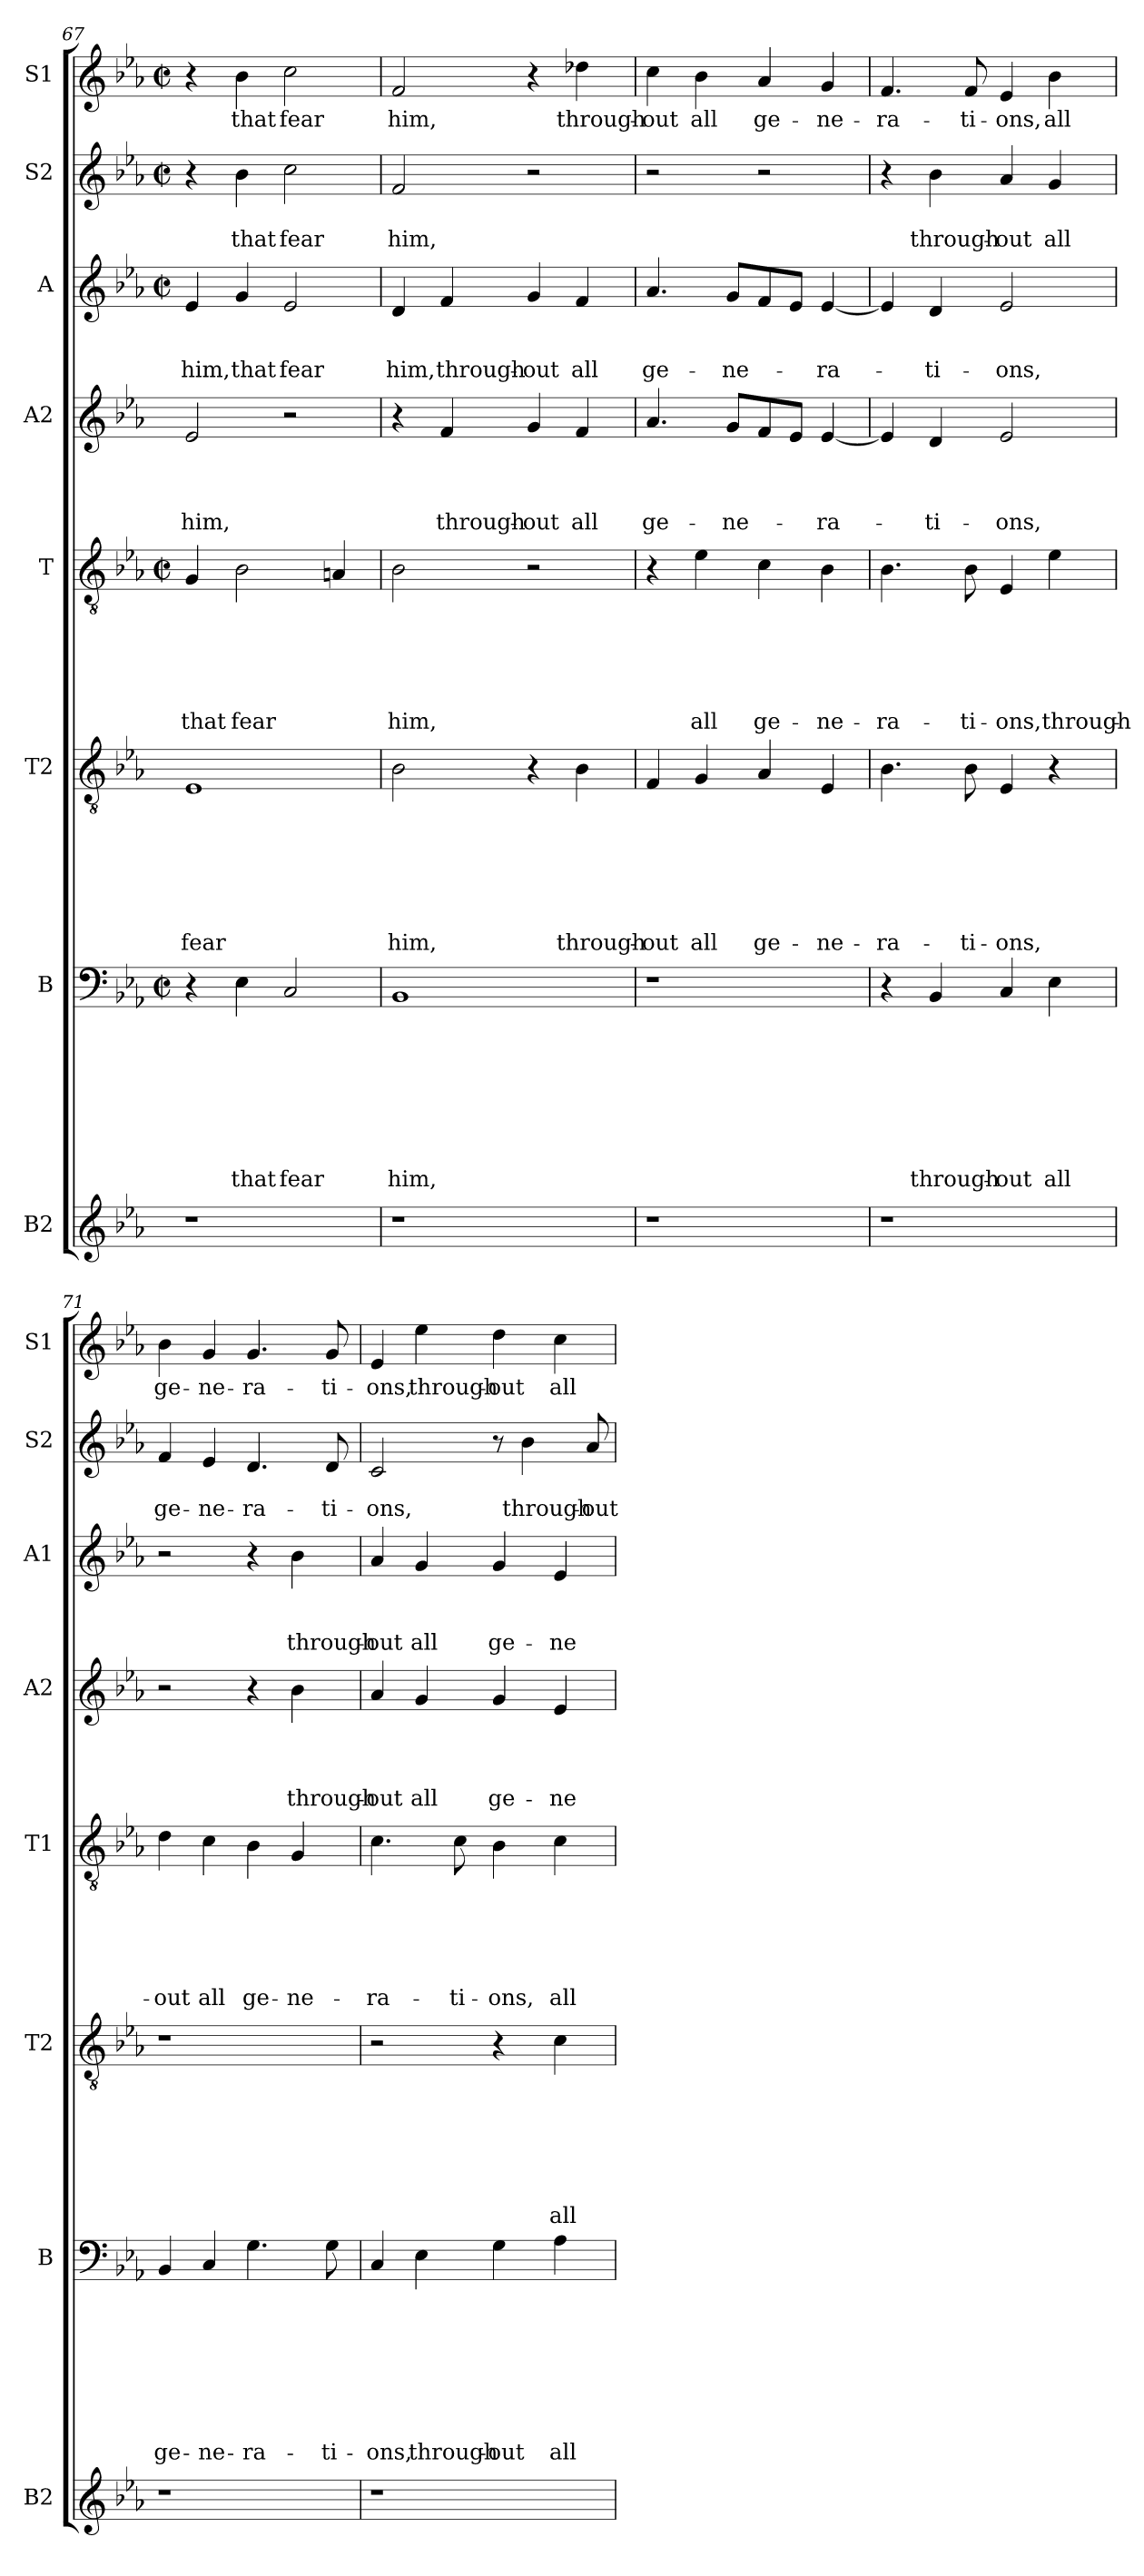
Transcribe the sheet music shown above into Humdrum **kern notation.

**kern	**kern	**text	**text	**text	**text	**text	**text	**text	**text	**kern	**text	**text	**text	**text	**text	**text	**text	**kern	**text	**text	**text	**text	**text	**text	**kern	**text	**text	**text	**text	**kern	**text	**text	**text	**kern	**text	**text	**kern	**text
*part8	*part7	*part7	*part7	*part7	*part7	*part7	*part7	*part7	*part7	*part6	*part6	*part6	*part6	*part6	*part6	*part6	*part6	*part5	*part5	*part5	*part5	*part5	*part5	*part5	*part4	*part4	*part4	*part4	*part4	*part3	*part3	*part3	*part3	*part2	*part2	*part2	*part1	*part1
*staff8	*staff7	*staff7	*staff7	*staff7	*staff7	*staff7	*staff7	*staff7	*staff7	*staff6	*staff6	*staff6	*staff6	*staff6	*staff6	*staff6	*staff6	*staff5	*staff5	*staff5	*staff5	*staff5	*staff5	*staff5	*staff4	*staff4	*staff4	*staff4	*staff4	*staff3	*staff3	*staff3	*staff3	*staff2	*staff2	*staff2	*staff1	*staff1
*I"B2	*I"B	*	*	*	*	*	*	*	*	*I"T2	*	*	*	*	*	*	*	*I"T	*	*	*	*	*	*	*I"A2	*	*	*	*	*I"A	*	*	*	*I"S2	*	*	*I"S1	*
*I'B2	*I'B	*	*	*	*	*	*	*	*	*I'T2	*	*	*	*	*	*	*	*I'T1	*	*	*	*	*	*	*I'A2	*	*	*	*	*I'A1	*	*	*	*I'S2	*	*	*I'S1	*
*clefG2	*clefF4	*	*	*	*	*	*	*	*	*clefGv2	*	*	*	*	*	*	*	*clefGv2	*	*	*	*	*	*	*clefG2	*	*	*	*	*clefG2	*	*	*	*clefG2	*	*	*clefG2	*
*k[b-e-a-]	*k[b-e-a-]	*	*	*	*	*	*	*	*	*k[b-e-a-]	*	*	*	*	*	*	*	*k[b-e-a-]	*	*	*	*	*	*	*k[b-e-a-]	*	*	*	*	*k[b-e-a-]	*	*	*	*k[b-e-a-]	*	*	*k[b-e-a-]	*
*E-:	*E-:	*	*	*	*	*	*	*	*	*E-:	*	*	*	*	*	*	*	*E-:	*	*	*	*	*	*	*E-:	*	*	*	*	*E-:	*	*	*	*E-:	*	*	*E-:	*
*	*M2/2	*	*	*	*	*	*	*	*	*	*	*	*	*	*	*	*	*M2/2	*	*	*	*	*	*	*	*	*	*	*	*M2/2	*	*	*	*M2/2	*	*	*M2/2	*
*	*met(c|)	*	*	*	*	*	*	*	*	*	*	*	*	*	*	*	*	*met(c|)	*	*	*	*	*	*	*	*	*	*	*	*met(c|)	*	*	*	*met(c|)	*	*	*met(c|)	*
=67	=67	=67	=67	=67	=67	=67	=67	=67	=67	=67	=67	=67	=67	=67	=67	=67	=67	=67	=67	=67	=67	=67	=67	=67	=67	=67	=67	=67	=67	=67	=67	=67	=67	=67	=67	=67	=67	=67
!	!	!	!	!	!	!	!	!	!	!	!	!	!	!	!	!	!LO:LY:b	!	!	!	!	!	!	!LO:LY:b	!	!	!	!	!LO:LY:b	!	!	!	!LO:LY:b	!	!	!	!	!
1r	4r	.	.	.	.	.	.	.	.	1E-	.	.	.	.	.	.	fear	4G/	.	.	.	.	.	that	2e-/	.	.	.	him,	4e-/	.	.	him,	4r	.	.	4r	.
!	!	!	!	!	!	!	!	!	!LO:LY:b	!	!	!	!	!	!	!	!	!	!	!	!	!	!	!LO:LY:b	!	!	!	!	!	!	!	!	!LO:LY:b	!	!	!LO:LY:b	!	!LO:LY:b
.	4E-\	.	.	.	.	.	.	.	that	.	.	.	.	.	.	.	.	2B-\	.	.	.	.	.	fear	.	.	.	.	.	4g/	.	.	that	4b-\	.	that	4b-\	that
!	!	!	!	!	!	!	!	!	!LO:LY:b	!	!	!	!	!	!	!	!	!	!	!	!	!	!	!	!	!	!	!	!	!	!	!	!LO:LY:b	!	!	!LO:LY:b	!	!LO:LY:b
.	2C/	.	.	.	.	.	.	.	fear	.	.	.	.	.	.	.	.	.	.	.	.	.	.	.	2r	.	.	.	.	2e-/	.	.	fear	2cc\	.	fear	2cc\	fear
.	.	.	.	.	.	.	.	.	.	.	.	.	.	.	.	.	.	4An/	.	.	.	.	.	.	.	.	.	.	.	.	.	.	.	.	.	.	.	.
=68	=68	=68	=68	=68	=68	=68	=68	=68	=68	=68	=68	=68	=68	=68	=68	=68	=68	=68	=68	=68	=68	=68	=68	=68	=68	=68	=68	=68	=68	=68	=68	=68	=68	=68	=68	=68	=68	=68
!	!	!	!	!	!	!	!	!	!LO:LY:b	!	!	!	!	!	!	!	!LO:LY:b	!	!	!	!	!	!	!LO:LY:b	!	!	!	!	!	!	!	!	!LO:LY:b	!	!	!LO:LY:b	!	!LO:LY:b
1r	1BB-	.	.	.	.	.	.	.	him,	2B-\	.	.	.	.	.	.	him,	2B-\	.	.	.	.	.	him,	4r	.	.	.	.	4d/	.	.	him,	2f/	.	him,	2f/	him,
!	!	!	!	!	!	!	!	!	!	!	!	!	!	!	!	!	!	!	!	!	!	!	!	!	!	!	!	!	!LO:LY:b	!	!	!	!LO:LY:b	!	!	!	!	!
.	.	.	.	.	.	.	.	.	.	.	.	.	.	.	.	.	.	.	.	.	.	.	.	.	4f/	.	.	.	through-	4f/	.	.	through-	.	.	.	.	.
!	!	!	!	!	!	!	!	!	!	!	!	!	!	!	!	!	!	!	!	!	!	!	!	!	!	!	!	!	!LO:LY:b:rj	!	!	!	!LO:LY:b:rj	!	!	!	!	!
.	.	.	.	.	.	.	.	.	.	4r	.	.	.	.	.	.	.	2r	.	.	.	.	.	.	4g/	.	.	.	-out	4g/	.	.	-out	2r	.	.	4r	.
!	!	!	!	!	!	!	!	!	!	!	!	!	!	!	!	!	!LO:LY:b	!	!	!	!	!	!	!	!	!	!	!	!LO:LY:b	!	!	!	!LO:LY:b	!	!	!	!	!LO:LY:b
.	.	.	.	.	.	.	.	.	.	4B-\	.	.	.	.	.	.	through-	.	.	.	.	.	.	.	4f/	.	.	.	all	4f/	.	.	all	.	.	.	4dd-X\	through-
=69	=69	=69	=69	=69	=69	=69	=69	=69	=69	=69	=69	=69	=69	=69	=69	=69	=69	=69	=69	=69	=69	=69	=69	=69	=69	=69	=69	=69	=69	=69	=69	=69	=69	=69	=69	=69	=69	=69
!	!	!	!	!	!	!	!	!	!	!	!	!	!	!	!	!	!LO:LY:b	!	!	!	!	!	!	!	!	!	!	!	!LO:LY:b	!	!	!	!LO:LY:b	!	!	!	!	!LO:LY:b
1r	1r	.	.	.	.	.	.	.	.	4F/	.	.	.	.	.	.	-out	4r	.	.	.	.	.	.	4.a-/	.	.	.	ge-	4.a-/	.	.	ge-	2r	.	.	4cc\	-out
!	!	!	!	!	!	!	!	!	!	!	!	!	!	!	!	!	!LO:LY:b	!	!	!	!	!	!	!LO:LY:b	!	!	!	!	!	!	!	!	!	!	!	!	!	!LO:LY:b
.	.	.	.	.	.	.	.	.	.	4G/	.	.	.	.	.	.	all	4e-\	.	.	.	.	.	all	.	.	.	.	.	.	.	.	.	.	.	.	4b-\	all
!	!	!	!	!	!	!	!	!	!	!	!	!	!	!	!	!	!	!	!	!	!	!	!	!	!	!	!	!	!LO:LY:b	!	!	!	!LO:LY:b	!	!	!	!	!
.	.	.	.	.	.	.	.	.	.	.	.	.	.	.	.	.	.	.	.	.	.	.	.	.	8g/L	.	.	.	-ne-	8g/L	.	.	-ne-	.	.	.	.	.
!	!	!	!	!	!	!	!	!	!	!	!	!	!	!	!	!	!LO:LY:b	!	!	!	!	!	!	!LO:LY:b	!	!	!	!	!	!	!	!	!	!	!	!	!	!LO:LY:b
.	.	.	.	.	.	.	.	.	.	4A-/	.	.	.	.	.	.	ge-	4c\	.	.	.	.	.	ge-	8f/	.	.	.	.	8f/	.	.	.	2r	.	.	4a-/	ge-
.	.	.	.	.	.	.	.	.	.	.	.	.	.	.	.	.	.	.	.	.	.	.	.	.	8e-/J	.	.	.	.	8e-/J	.	.	.	.	.	.	.	.
!	!	!	!	!	!	!	!	!	!	!	!	!	!	!	!	!	!LO:LY:b	!	!	!	!	!	!	!LO:LY:b	!	!	!	!	!LO:LY:b	!	!	!	!LO:LY:b	!	!	!	!	!LO:LY:b
.	.	.	.	.	.	.	.	.	.	4E-/	.	.	.	.	.	.	-ne-	4B-\	.	.	.	.	.	-ne-	[<4e-/	.	.	.	-ra-	[<4e-/	.	.	-ra-	.	.	.	4g/	-ne-
!!LO:PB:g=z
=70	=70	=70	=70	=70	=70	=70	=70	=70	=70	=70	=70	=70	=70	=70	=70	=70	=70	=70	=70	=70	=70	=70	=70	=70	=70	=70	=70	=70	=70	=70	=70	=70	=70	=70	=70	=70	=70	=70
!	!	!	!	!	!	!	!	!	!	!	!	!	!	!	!	!	!LO:LY:b	!	!	!	!	!	!	!LO:LY:b	!	!	!	!	!	!	!	!	!	!	!	!	!	!LO:LY:b
1r	4r	.	.	.	.	.	.	.	.	4.B-\	.	.	.	.	.	.	-ra-	4.B-\	.	.	.	.	.	-ra-	4e-/]	.	.	.	.	4e-/]	.	.	.	4r	.	.	4.f/	-ra-
!	!	!	!	!	!	!	!	!	!LO:LY:b	!	!	!	!	!	!	!	!	!	!	!	!	!	!	!	!	!	!	!	!LO:LY:b	!	!	!	!LO:LY:b	!	!	!LO:LY:b	!	!
.	4BB-/	.	.	.	.	.	.	.	through-	.	.	.	.	.	.	.	.	.	.	.	.	.	.	.	4d/	.	.	.	-ti-	4d/	.	.	-ti-	4b-\	.	through-	.	.
!	!	!	!	!	!	!	!	!	!	!	!	!	!	!	!	!	!LO:LY:b	!	!	!	!	!	!	!LO:LY:b	!	!	!	!	!	!	!	!	!	!	!	!	!	!LO:LY:b
.	.	.	.	.	.	.	.	.	.	8B-\	.	.	.	.	.	.	-ti-	8B-\	.	.	.	.	.	-ti-	.	.	.	.	.	.	.	.	.	.	.	.	8f/	-ti-
!	!	!	!	!	!	!	!	!	!LO:LY:b:rj	!	!	!	!	!	!	!	!LO:LY:b	!	!	!	!	!	!	!LO:LY:b	!	!	!	!	!LO:LY:b	!	!	!	!LO:LY:b	!	!	!LO:LY:b:rj	!	!LO:LY:b
.	4C/	.	.	.	.	.	.	.	-out	4E-/	.	.	.	.	.	.	-ons,	4E-/	.	.	.	.	.	-ons,	2e-/	.	.	.	-ons,	2e-/	.	.	-ons,	4a-/	.	-out	4e-/	-ons,
!	!	!	!	!	!	!	!	!	!LO:LY:b	!	!	!	!	!	!	!	!	!	!	!	!	!	!	!LO:LY:b	!	!	!	!	!	!	!	!	!	!	!	!LO:LY:b	!	!LO:LY:b
.	4E-\	.	.	.	.	.	.	.	all	4r	.	.	.	.	.	.	.	4e-\	.	.	.	.	.	through-	.	.	.	.	.	.	.	.	.	4g/	.	all	4b-\	all
=71	=71	=71	=71	=71	=71	=71	=71	=71	=71	=71	=71	=71	=71	=71	=71	=71	=71	=71	=71	=71	=71	=71	=71	=71	=71	=71	=71	=71	=71	=71	=71	=71	=71	=71	=71	=71	=71	=71
!	!	!	!	!	!	!	!	!	!LO:LY:b	!	!	!	!	!	!	!	!	!	!	!	!	!	!	!LO:LY:b	!	!	!	!	!	!	!	!	!	!	!	!LO:LY:b	!	!LO:LY:b
1r	4BB-/	.	.	.	.	.	.	.	ge-	1r	.	.	.	.	.	.	.	4d\	.	.	.	.	.	-out	2r	.	.	.	.	2r	.	.	.	4f/	.	ge-	4b-\	ge-
!	!	!	!	!	!	!	!	!	!LO:LY:b	!	!	!	!	!	!	!	!	!	!	!	!	!	!	!LO:LY:b	!	!	!	!	!	!	!	!	!	!	!	!LO:LY:b	!	!LO:LY:b
.	4C/	.	.	.	.	.	.	.	-ne-	.	.	.	.	.	.	.	.	4c\	.	.	.	.	.	all	.	.	.	.	.	.	.	.	.	4e-/	.	-ne-	4g/	-ne-
!	!	!	!	!	!	!	!	!	!LO:LY:b:rj	!	!	!	!	!	!	!	!	!	!	!	!	!	!	!LO:LY:b	!	!	!	!	!	!	!	!	!	!	!	!LO:LY:b:rj	!	!LO:LY:b:rj
.	4.G\	.	.	.	.	.	.	.	-ra-	.	.	.	.	.	.	.	.	4B-\	.	.	.	.	.	ge-	4r	.	.	.	.	4r	.	.	.	4.d/	.	-ra-	4.g/	-ra-
!	!	!	!	!	!	!	!	!	!	!	!	!	!	!	!	!	!	!	!	!	!	!	!	!LO:LY:b:rj	!	!	!	!	!LO:LY:b	!	!	!	!LO:LY:b	!	!	!	!	!
.	.	.	.	.	.	.	.	.	.	.	.	.	.	.	.	.	.	4G/	.	.	.	.	.	-ne-	4b-\	.	.	.	through-	4b-\	.	.	through-	.	.	.	.	.
!	!	!	!	!	!	!	!	!	!LO:LY:b	!	!	!	!	!	!	!	!	!	!	!	!	!	!	!	!	!	!	!	!	!	!	!	!	!	!	!LO:LY:b	!	!LO:LY:b
.	8G\	.	.	.	.	.	.	.	-ti-	.	.	.	.	.	.	.	.	.	.	.	.	.	.	.	.	.	.	.	.	.	.	.	.	8d/	.	-ti-	8g/	-ti-
=72	=72	=72	=72	=72	=72	=72	=72	=72	=72	=72	=72	=72	=72	=72	=72	=72	=72	=72	=72	=72	=72	=72	=72	=72	=72	=72	=72	=72	=72	=72	=72	=72	=72	=72	=72	=72	=72	=72
!	!	!	!	!	!	!	!	!	!LO:LY:b	!	!	!	!	!	!	!	!	!	!	!	!	!	!	!LO:LY:b	!	!	!	!	!LO:LY:b	!	!	!	!LO:LY:b	!	!	!LO:LY:b	!	!LO:LY:b
1r	4C/	.	.	.	.	.	.	.	-ons,	2r	.	.	.	.	.	.	.	4.c\	.	.	.	.	.	-ra-	4a-/	.	.	.	-out	4a-/	.	.	-out	2c/	.	-ons,	4e-/	-ons,
!	!	!	!	!	!	!	!	!	!LO:LY:b	!	!	!	!	!	!	!	!	!	!	!	!	!	!	!	!	!	!	!	!LO:LY:b	!	!	!	!LO:LY:b	!	!	!	!	!LO:LY:b
.	4E-\	.	.	.	.	.	.	.	through-	.	.	.	.	.	.	.	.	.	.	.	.	.	.	.	4g/	.	.	.	all	4g/	.	.	all	.	.	.	4ee-\	through-
!	!	!	!	!	!	!	!	!	!	!	!	!	!	!	!	!	!	!	!	!	!	!	!	!LO:LY:b	!	!	!	!	!	!	!	!	!	!	!	!	!	!
.	.	.	.	.	.	.	.	.	.	.	.	.	.	.	.	.	.	8c\	.	.	.	.	.	-ti-	.	.	.	.	.	.	.	.	.	.	.	.	.	.
!	!	!	!	!	!	!	!	!	!LO:LY:b	!	!	!	!	!	!	!	!	!	!	!	!	!	!	!LO:LY:b	!	!	!	!	!LO:LY:b	!	!	!	!LO:LY:b	!	!	!	!	!LO:LY:b
.	4G\	.	.	.	.	.	.	.	-out	4r	.	.	.	.	.	.	.	4B-\	.	.	.	.	.	-ons,	4g/	.	.	.	ge-	4g/	.	.	ge-	8r	.	.	4dd\	-out
!	!	!	!	!	!	!	!	!	!	!	!	!	!	!	!	!	!	!	!	!	!	!	!	!	!	!	!	!	!	!	!	!	!	!	!	!LO:LY:b	!	!
.	.	.	.	.	.	.	.	.	.	.	.	.	.	.	.	.	.	.	.	.	.	.	.	.	.	.	.	.	.	.	.	.	.	4b-\	.	through-	.	.
!	!	!	!	!	!	!	!	!	!LO:LY:b	!	!	!	!	!	!	!	!LO:LY:b	!	!	!	!	!	!	!LO:LY:b	!	!	!	!	!LO:LY:b	!	!	!	!LO:LY:b	!	!	!	!	!LO:LY:b
.	4A-\	.	.	.	.	.	.	.	all	4c\	.	.	.	.	.	.	all	4c\	.	.	.	.	.	all	4e-/	.	.	.	-ne-	4e-/	.	.	-ne-	.	.	.	4cc\	all
!	!	!	!	!	!	!	!	!	!	!	!	!	!	!	!	!	!	!	!	!	!	!	!	!	!	!	!	!	!	!	!	!	!	!	!	!LO:LY:b	!	!
.	.	.	.	.	.	.	.	.	.	.	.	.	.	.	.	.	.	.	.	.	.	.	.	.	.	.	.	.	.	.	.	.	.	[<8a-/	.	-out	.	.
=	=	=	=	=	=	=	=	=	=	=	=	=	=	=	=	=	=	=	=	=	=	=	=	=	=	=	=	=	=	=	=	=	=	=	=	=	=	=
*-	*-	*-	*-	*-	*-	*-	*-	*-	*-	*-	*-	*-	*-	*-	*-	*-	*-	*-	*-	*-	*-	*-	*-	*-	*-	*-	*-	*-	*-	*-	*-	*-	*-	*-	*-	*-	*-	*-
